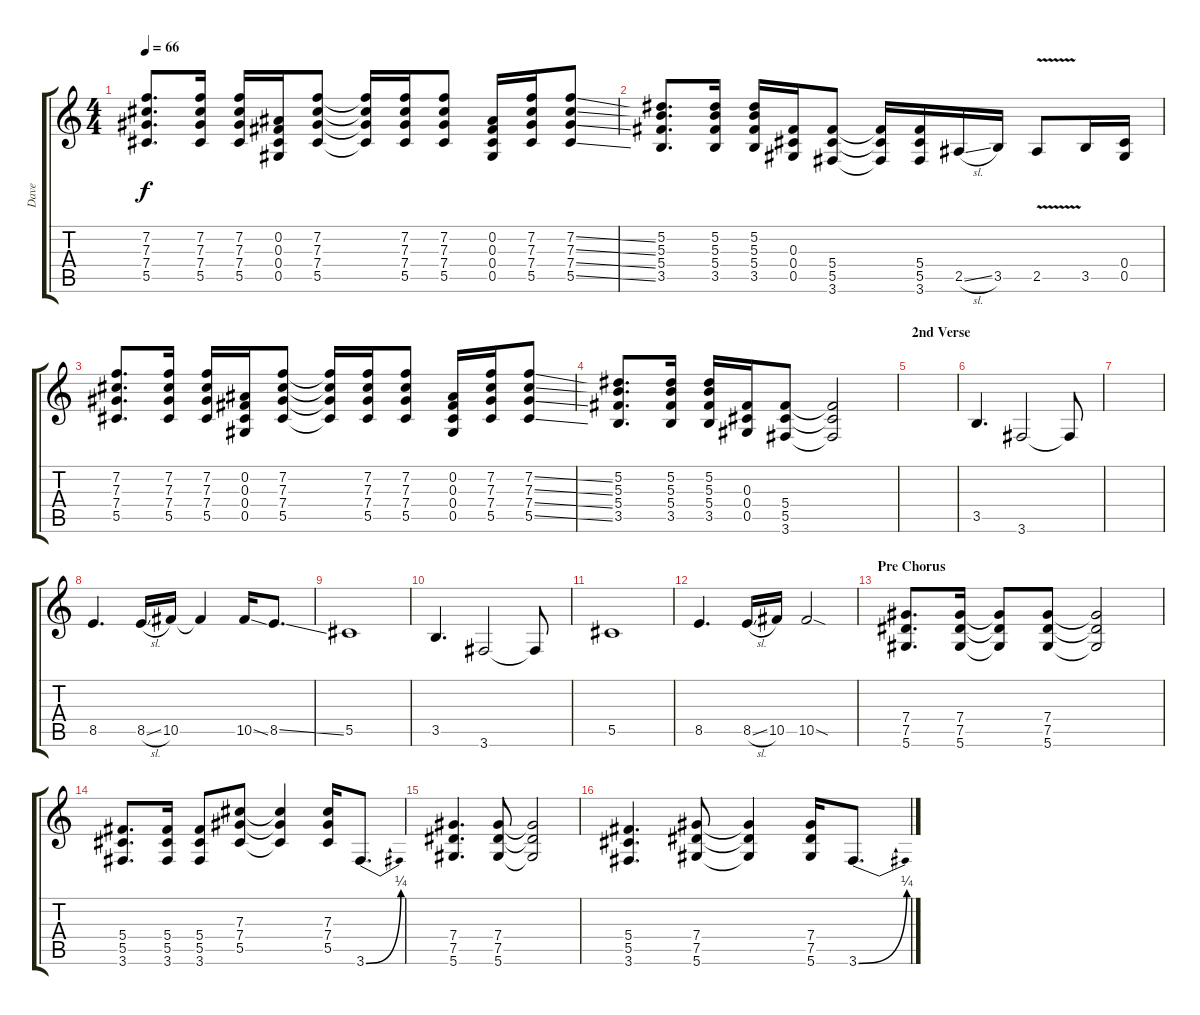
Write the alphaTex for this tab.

\track ("Dave" "Dave") {instrument distortionguitar}
\staff {score tabs}
\tuning (Eb4 Bb3 Gb3 Db3 Ab2 Eb2) {hide}
\ts (4 4)
\tempo 66
\clef g2
\ks c
(7.2 7.3 7.4 5.5).8{d dy f} (7.2 7.3 7.4 5.5).16 (7.2 7.3 7.4 5.5).16 (0.2 0.3 0.4 0.5).16 (7.2 7.3 7.4 5.5).8 (7.2{t} 7.3{t} 7.4{t} 5.5{t}).16 (7.2 7.3 7.4 5.5).16 (7.2 7.3 7.4 5.5).8 (0.2 0.3 0.4 0.5).16 (7.2 7.3 7.4 5.5).16 (7.2{ss} 7.3{ss} 7.4{ss} 5.5{ss}).8 |
(5.2 5.3 5.4 3.5).8{d} (5.2 5.3 5.4 3.5).16 (5.2 5.3 5.4 3.5).16 (0.3 0.4 0.5).16 (5.4 5.5 3.6).8 (5.4{t} 5.5{t} 3.6{t}).16 (5.4 5.5 3.6).16 2.5{sl}.16 3.5.16 2.5{v}.8 3.5.16 (0.4 0.5).16 |
(7.2 7.3 7.4 5.5).8{d} (7.2 7.3 7.4 5.5).16 (7.2 7.3 7.4 5.5).16 (0.2 0.3 0.4 0.5).16 (7.2 7.3 7.4 5.5).8 (7.2{t} 7.3{t} 7.4{t} 5.5{t}).16 (7.2 7.3 7.4 5.5).16 (7.2 7.3 7.4 5.5).8 (0.2 0.3 0.4 0.5).16 (7.2 7.3 7.4 5.5).16 (7.2{ss} 7.3{ss} 7.4{ss} 5.5{ss}).8 |
(5.2 5.3 5.4 3.5).8{d} (5.2 5.3 5.4 3.5).16 (5.2 5.3 5.4 3.5).16 (0.3 0.4 0.5).16 (5.4 5.5 3.6).8 (5.4{t} 5.5{t} 3.6{t}).2 |
\section ("" "2nd Verse")
|
3.5.4{d} 3.6.2 3.6{t}.8 |
|
8.5.4{d} 8.5{sl}.16 10.5.16 10.5{t}.4 10.5{ss}.16 8.5{ss}.8{d} |
5.5.1 |
3.5.4{d} 3.6.2 3.6{t}.8 |
5.5.1 |
8.5.4{d} 8.5{sl}.16 10.5.16 10.5{sod}.2 |
\section ("" "Pre Chorus")
(7.4 7.5 5.6).8{d} (7.4 7.5 5.6).16 (7.4{t} 7.5{t} 5.6{t}).8 (7.4 7.5 5.6).8 (7.4{t} 7.5{t} 5.6{t}).2 |
(5.4 5.5 3.6).8{d} (5.4 5.5 3.6).16 (5.4 5.5 3.6).8 (7.3 7.4 5.5).8 (7.3{t} 7.4{t} 5.5{t}).4 (7.3 7.4 5.5).16 3.6{be (bend 0 0 60 1)}.8{d} |
(7.4 7.5 5.6).4{d} (7.4 7.5 5.6).8 (7.4{t} 7.5{t} 5.6{t}).2 |
(5.4 5.5 3.6).4{d} (7.4 7.5 5.6).8 (7.4{t} 7.5{t} 5.6{t}).4 (7.4 7.5 5.6).16 3.6{be (bend 0 0 60 1)}.8{d}
